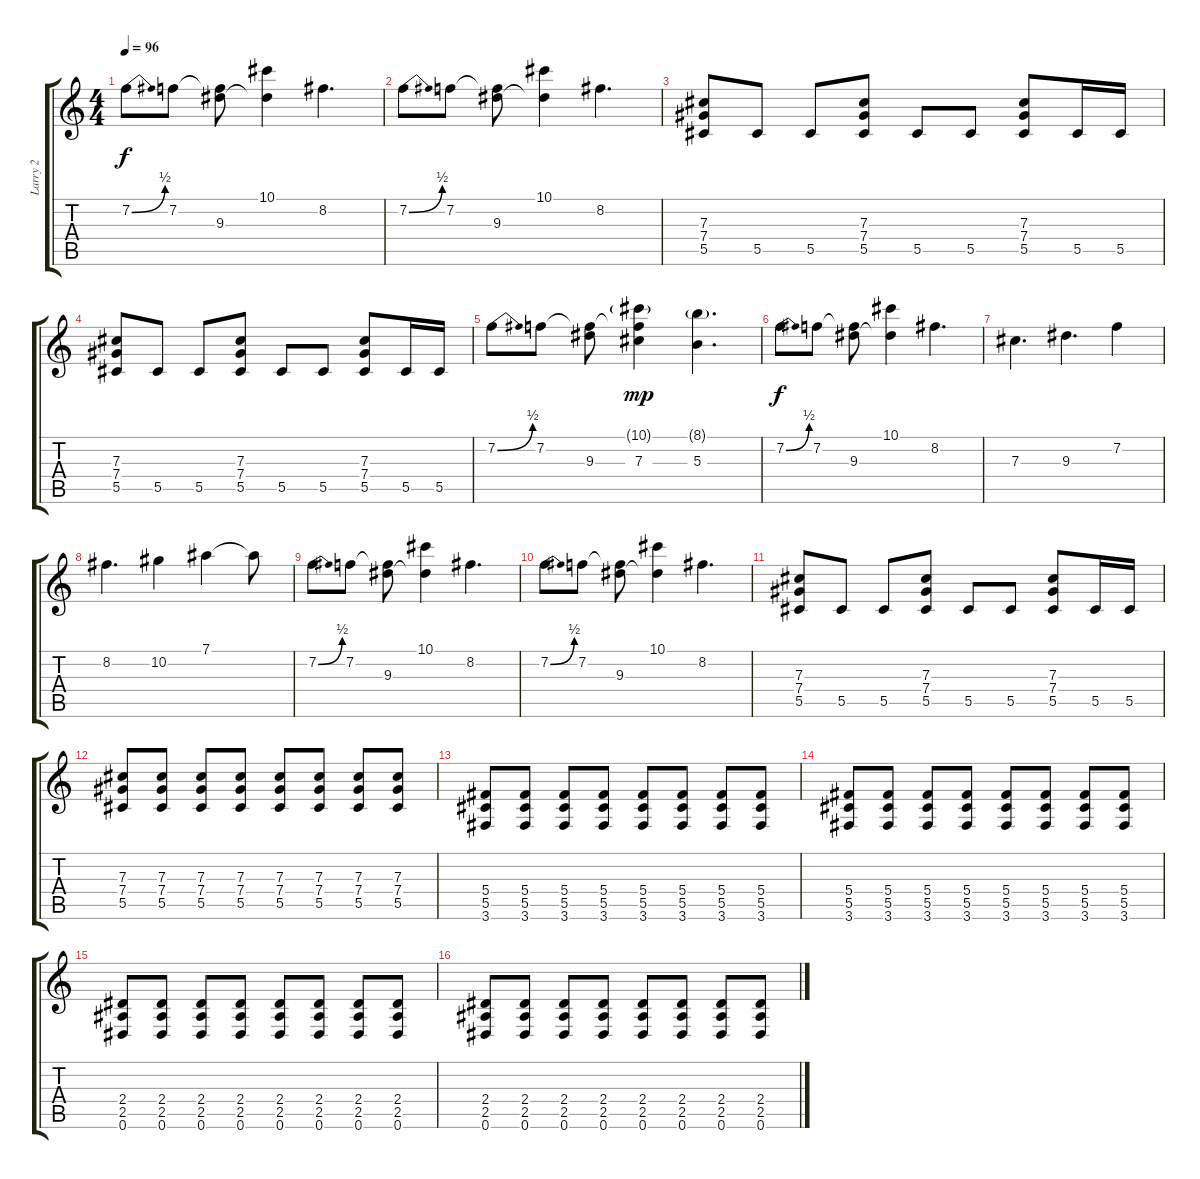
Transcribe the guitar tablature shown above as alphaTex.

\track ("Larry 2" "Larry 2") {instrument electricguitarjazz}
\staff {score tabs}
\tuning (Eb4 Bb3 Gb3 Db3 Ab2 Eb2) {hide}
\ts (4 4)
\tempo 96
\clef g2
\ks c
7.2{be (bend 0 0 60 2)}.8{dy f} 7.2.8 (7.2{t} 9.3).8 (10.1 9.3{t}).4 8.2.4{d} |
7.2{be (bend 0 0 60 2)}.8 7.2.8 (7.2{t} 9.3).8 (10.1 9.3{t}).4 8.2.4{d} |
(7.3 7.4 5.5).8 5.5.8 5.5.8 (7.3 7.4 5.5).8 5.5.8 5.5.8 (7.3 7.4 5.5).8 5.5.16 5.5.16 |
(7.3 7.4 5.5).8 5.5.8 5.5.8 (7.3 7.4 5.5).8 5.5.8 5.5.8 (7.3 7.4 5.5).8 5.5.16 5.5.16 |
7.2{be (bend 0 0 60 2)}.8 7.2.8 (7.2{t} 9.3).8 (10.1{g} 7.2{t} 7.3).4{dy mp} (8.1{g} 5.3).4{d} |
7.2{be (bend 0 0 60 2)}.8{dy f} 7.2.8 (7.2{t} 9.3).8 (10.1 9.3{t}).4 8.2.4{d} |
7.3.4{d} 9.3.4{d} 7.2.4 |
8.2.4{d} 10.2.4 7.1.4 7.1{t}.8 |
7.2{be (bend 0 0 60 2)}.8 7.2.8 (7.2{t} 9.3).8 (10.1 9.3{t}).4 8.2.4{d} |
7.2{be (bend 0 0 60 2)}.8 7.2.8 (7.2{t} 9.3).8 (10.1 9.3{t}).4 8.2.4{d} |
(7.3 7.4 5.5).8 5.5.8 5.5.8 (7.3 7.4 5.5).8 5.5.8 5.5.8 (7.3 7.4 5.5).8 5.5.16 5.5.16 |
(7.3 7.4 5.5).8 (7.3 7.4 5.5).8 (7.3 7.4 5.5).8 (7.3 7.4 5.5).8 (7.3 7.4 5.5).8 (7.3 7.4 5.5).8 (7.3 7.4 5.5).8 (7.3 7.4 5.5).8 |
(5.4 5.5 3.6).8 (5.4 5.5 3.6).8 (5.4 5.5 3.6).8 (5.4 5.5 3.6).8 (5.4 5.5 3.6).8 (5.4 5.5 3.6).8 (5.4 5.5 3.6).8 (5.4 5.5 3.6).8 |
(5.4 5.5 3.6).8 (5.4 5.5 3.6).8 (5.4 5.5 3.6).8 (5.4 5.5 3.6).8 (5.4 5.5 3.6).8 (5.4 5.5 3.6).8 (5.4 5.5 3.6).8 (5.4 5.5 3.6).8 |
(2.4 2.5 0.6).8 (2.4 2.5 0.6).8 (2.4 2.5 0.6).8 (2.4 2.5 0.6).8 (2.4 2.5 0.6).8 (2.4 2.5 0.6).8 (2.4 2.5 0.6).8 (2.4 2.5 0.6).8 |
(2.4 2.5 0.6).8 (2.4 2.5 0.6).8 (2.4 2.5 0.6).8 (2.4 2.5 0.6).8 (2.4 2.5 0.6).8 (2.4 2.5 0.6).8 (2.4 2.5 0.6).8 (2.4 2.5 0.6).8
